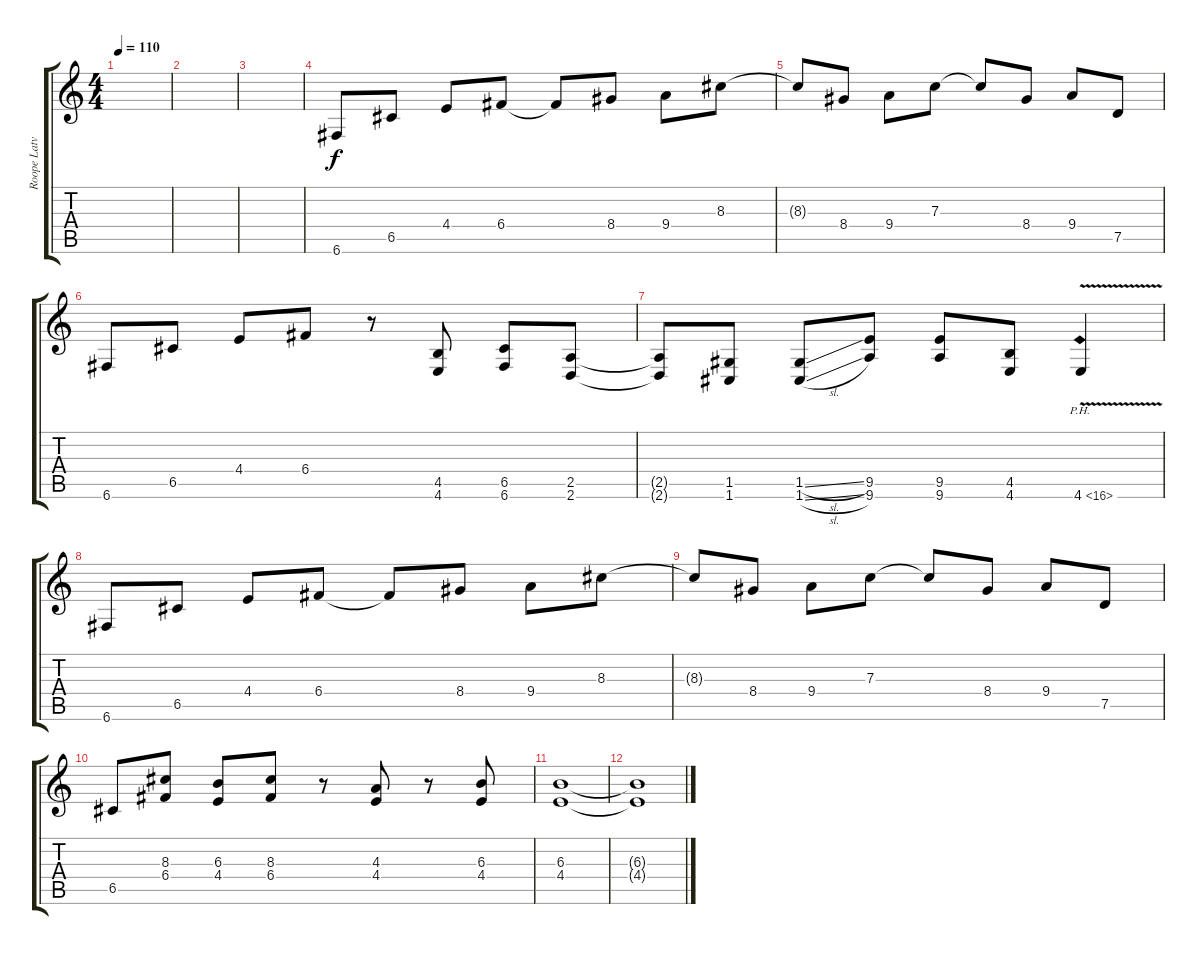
\track ("Roope Latvala - Rhythm Guitar" "Roope Latv") {instrument distortionguitar}
\staff {score tabs}
\tuning (D4 A3 F3 C3 G2 C2) {hide}
\ts (4 4)
\tempo 110
\clef g2
\ks c
|
|
|
6.6.8 6.5.8 4.4.8 6.4.8 6.4{t}.8 8.4.8 9.4.8 8.3.8 |
8.3{t}.8 8.4.8 9.4.8 7.3.8 7.3{t}.8 8.4.8 9.4.8 7.5.8 |
6.6.8 6.5.8 4.4.8 6.4.8 r.8 (4.5 4.6).8 (6.5 6.6).8 (2.5 2.6).8 |
(2.5{t} 2.6{t}).8 (1.5 1.6).8 (1.5{sl} 1.6{sl}).8 (9.5 9.6).8 (9.5 9.6).8 (4.5 4.6).8 4.6{ph 12 v}.4 |
6.6.8 6.5.8 4.4.8 6.4.8 6.4{t}.8 8.4.8 9.4.8 8.3.8 |
8.3{t}.8 8.4.8 9.4.8 7.3.8 7.3{t}.8 8.4.8 9.4.8 7.5.8 |
6.5.8 (8.3 6.4).8 (6.3 4.4).8 (8.3 6.4).8 r.8 (4.3 4.4).8 r.8 (6.3 4.4).8 |
(6.3 4.4).1 |
(6.3{t} 4.4{t}).1
